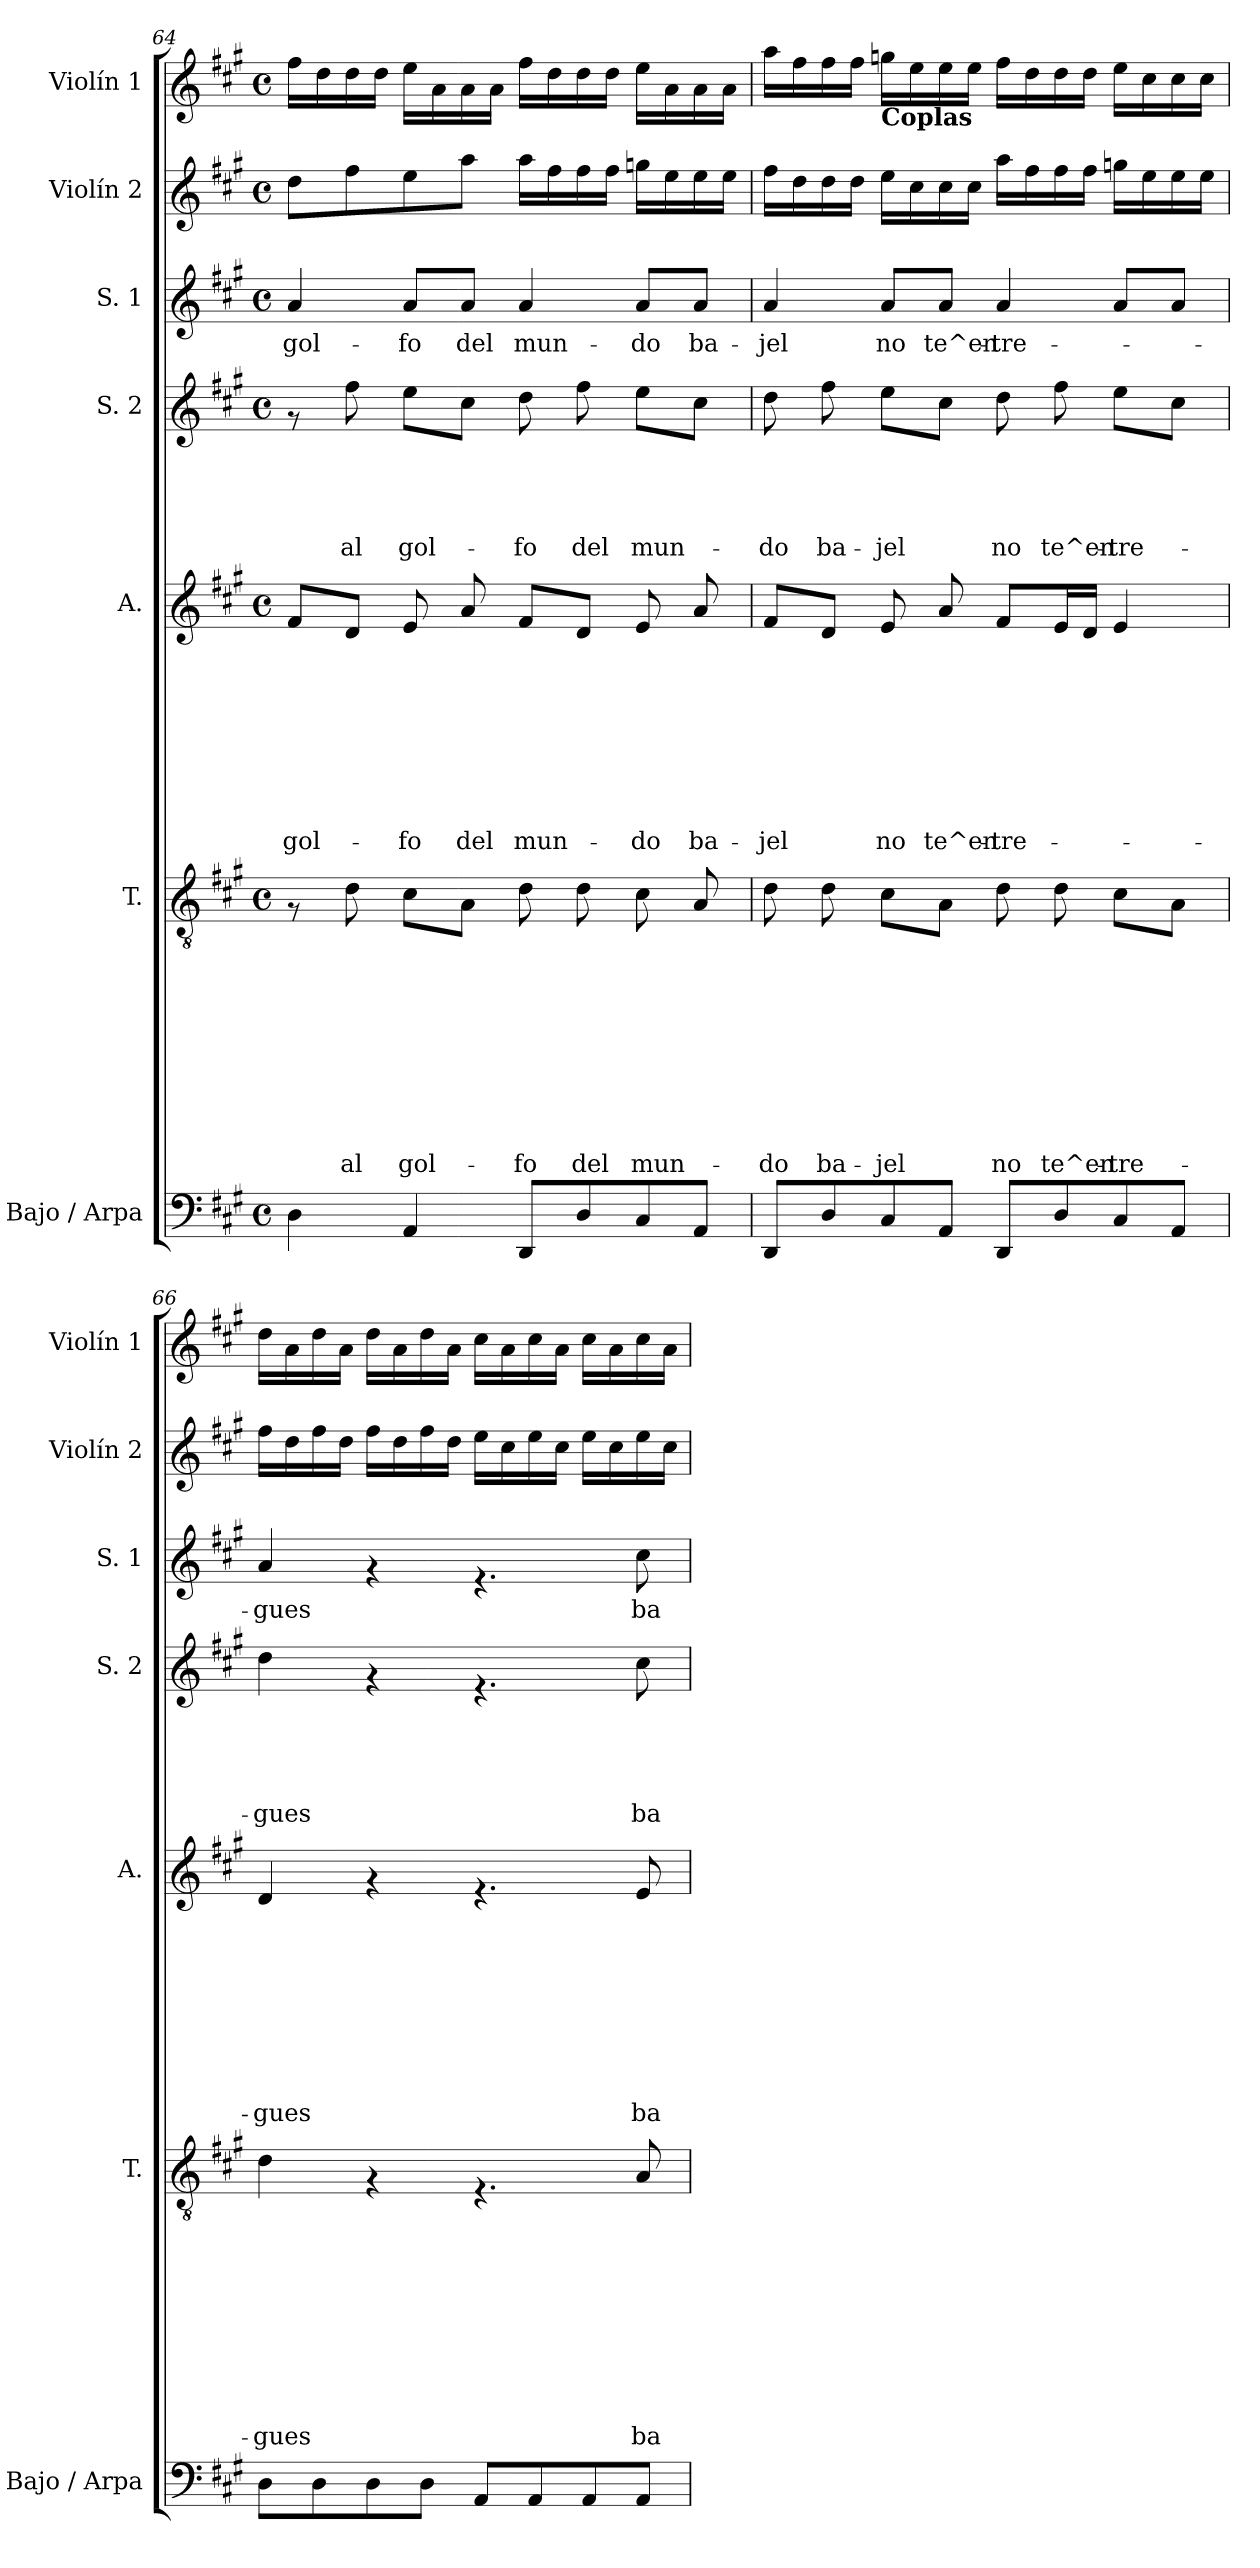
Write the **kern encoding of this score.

**kern	**kern	**text	**text	**text	**text	**text	**text	**text	**text	**text	**text	**kern	**text	**text	**text	**text	**text	**text	**text	**text	**text	**kern	**text	**text	**text	**text	**text	**kern	**text	**kern	**kern
*part7	*part6	*part6	*part6	*part6	*part6	*part6	*part6	*part6	*part6	*part6	*part6	*part5	*part5	*part5	*part5	*part5	*part5	*part5	*part5	*part5	*part5	*part4	*part4	*part4	*part4	*part4	*part4	*part3	*part3	*part2	*part1
*staff7	*staff6	*staff6	*staff6	*staff6	*staff6	*staff6	*staff6	*staff6	*staff6	*staff6	*staff6	*staff5	*staff5	*staff5	*staff5	*staff5	*staff5	*staff5	*staff5	*staff5	*staff5	*staff4	*staff4	*staff4	*staff4	*staff4	*staff4	*staff3	*staff3	*staff2	*staff1
*I"Bajo / Arpa	*I"T.	*	*	*	*	*	*	*	*	*	*	*I"A.	*	*	*	*	*	*	*	*	*	*I"S. 2	*	*	*	*	*	*I"S. 1	*	*I"Violín 2	*I"Violín 1
*I'Bajo / Arpa	*I'T.	*	*	*	*	*	*	*	*	*	*	*I'A.	*	*	*	*	*	*	*	*	*	*I'S. 2	*	*	*	*	*	*I'S. 1	*	*I'Violín 2	*I'Violín 1
!!LO:PB:g=z
*clefF4	*clefGv2	*	*	*	*	*	*	*	*	*	*	*clefG2	*	*	*	*	*	*	*	*	*	*clefG2	*	*	*	*	*	*clefG2	*	*clefG2	*clefG2
*k[f#c#g#]	*k[f#c#g#]	*	*	*	*	*	*	*	*	*	*	*k[f#c#g#]	*	*	*	*	*	*	*	*	*	*k[f#c#g#]	*	*	*	*	*	*k[f#c#g#]	*	*k[f#c#g#]	*k[f#c#g#]
*A:	*A:	*	*	*	*	*	*	*	*	*	*	*A:	*	*	*	*	*	*	*	*	*	*A:	*	*	*	*	*	*A:	*	*A:	*A:
*M4/4	*M4/4	*	*	*	*	*	*	*	*	*	*	*M4/4	*	*	*	*	*	*	*	*	*	*M4/4	*	*	*	*	*	*M4/4	*	*M4/4	*M4/4
*met(c)	*met(c)	*	*	*	*	*	*	*	*	*	*	*met(c)	*	*	*	*	*	*	*	*	*	*met(c)	*	*	*	*	*	*met(c)	*	*met(c)	*met(c)
=64	=64	=64	=64	=64	=64	=64	=64	=64	=64	=64	=64	=64	=64	=64	=64	=64	=64	=64	=64	=64	=64	=64	=64	=64	=64	=64	=64	=64	=64	=64	=64
!	!	!	!	!	!	!	!	!	!	!	!	!	!	!	!	!	!	!	!	!	!LO:LY:b	!	!	!	!	!	!	!	!LO:LY:b	!	!
4D\	8rF	.	.	.	.	.	.	.	.	.	.	8f#/L	.	.	.	.	.	.	.	.	gol-	8rf	.	.	.	.	.	4a/	gol-	8dd\L	16ff#\LL
.	.	.	.	.	.	.	.	.	.	.	.	.	.	.	.	.	.	.	.	.	.	.	.	.	.	.	.	.	.	.	16dd\
!	!	!	!	!	!	!	!	!	!	!	!LO:LY:b	!	!	!	!	!	!	!	!	!	!	!	!	!	!	!	!LO:LY:b	!	!	!	!
.	8d\	.	.	.	.	.	.	.	.	.	al	8d/J	.	.	.	.	.	.	.	.	.	8ff#\	.	.	.	.	al	.	.	8ff#\	16dd\
.	.	.	.	.	.	.	.	.	.	.	.	.	.	.	.	.	.	.	.	.	.	.	.	.	.	.	.	.	.	.	16dd\JJ
!	!	!	!	!	!	!	!	!	!	!	!LO:LY:b	!	!	!	!	!	!	!	!	!	!LO:LY:b	!	!	!	!	!	!LO:LY:b	!	!LO:LY:b	!	!
4AA/	8c#\L	.	.	.	.	.	.	.	.	.	gol-	8e/	.	.	.	.	.	.	.	.	-fo	8ee\L	.	.	.	.	gol-	8a/L	-fo	8ee\	16ee\LL
.	.	.	.	.	.	.	.	.	.	.	.	.	.	.	.	.	.	.	.	.	.	.	.	.	.	.	.	.	.	.	16a\
!	!	!	!	!	!	!	!	!	!	!	!	!	!	!	!	!	!	!	!	!	!LO:LY:b	!	!	!	!	!	!	!	!LO:LY:b	!	!
.	8A\J	.	.	.	.	.	.	.	.	.	.	8a/	.	.	.	.	.	.	.	.	del	8cc#\J	.	.	.	.	.	8a/J	del	8aa\J	16a\
.	.	.	.	.	.	.	.	.	.	.	.	.	.	.	.	.	.	.	.	.	.	.	.	.	.	.	.	.	.	.	16a\JJ
!	!	!	!	!	!	!	!	!	!	!	!LO:LY:b	!	!	!	!	!	!	!	!	!	!LO:LY:b	!	!	!	!	!	!LO:LY:b	!	!LO:LY:b	!	!
8DD/L	8d\	.	.	.	.	.	.	.	.	.	-fo	8f#/L	.	.	.	.	.	.	.	.	mun-	8dd\	.	.	.	.	-fo	4a/	mun-	16aa\LL	16ff#\LL
.	.	.	.	.	.	.	.	.	.	.	.	.	.	.	.	.	.	.	.	.	.	.	.	.	.	.	.	.	.	16ff#\	16dd\
!	!	!	!	!	!	!	!	!	!	!	!LO:LY:b	!	!	!	!	!	!	!	!	!	!	!	!	!	!	!	!LO:LY:b	!	!	!	!
8D/	8d\	.	.	.	.	.	.	.	.	.	del	8d/J	.	.	.	.	.	.	.	.	.	8ff#\	.	.	.	.	del	.	.	16ff#\	16dd\
.	.	.	.	.	.	.	.	.	.	.	.	.	.	.	.	.	.	.	.	.	.	.	.	.	.	.	.	.	.	16ff#\JJ	16dd\JJ
!	!	!	!	!	!	!	!	!	!	!	!LO:LY:b	!	!	!	!	!	!	!	!	!	!LO:LY:b	!	!	!	!	!	!LO:LY:b	!	!LO:LY:b	!	!
8C#/	8c#\	.	.	.	.	.	.	.	.	.	mun-	8e/	.	.	.	.	.	.	.	.	-do	8ee\L	.	.	.	.	mun-	8a/L	-do	16ggn\LL	16ee\LL
.	.	.	.	.	.	.	.	.	.	.	.	.	.	.	.	.	.	.	.	.	.	.	.	.	.	.	.	.	.	16ee\	16a\
!	!	!	!	!	!	!	!	!	!	!	!	!	!	!	!	!	!	!	!	!	!LO:LY:b	!	!	!	!	!	!	!	!LO:LY:b	!	!
8AA/J	8A/	.	.	.	.	.	.	.	.	.	.	8a/	.	.	.	.	.	.	.	.	ba-	8cc#\J	.	.	.	.	.	8a/J	ba-	16ee\	16a\
.	.	.	.	.	.	.	.	.	.	.	.	.	.	.	.	.	.	.	.	.	.	.	.	.	.	.	.	.	.	16ee\JJ	16a\JJ
=65	=65	=65	=65	=65	=65	=65	=65	=65	=65	=65	=65	=65	=65	=65	=65	=65	=65	=65	=65	=65	=65	=65	=65	=65	=65	=65	=65	=65	=65	=65	=65
!	!	!	!	!	!	!	!	!	!	!	!LO:LY:b	!	!	!	!	!	!	!	!	!	!LO:LY:b	!	!	!	!	!	!LO:LY:b	!	!LO:LY:b	!	!
8DD/L	8d\	.	.	.	.	.	.	.	.	.	-do	8f#/L	.	.	.	.	.	.	.	.	-jel	8dd\	.	.	.	.	-do	4a/	-jel	16ff#\LL	16aa\LL
.	.	.	.	.	.	.	.	.	.	.	.	.	.	.	.	.	.	.	.	.	.	.	.	.	.	.	.	.	.	16dd\	16ff#\
!	!	!	!	!	!	!	!	!	!	!	!LO:LY:b	!	!	!	!	!	!	!	!	!	!	!	!	!	!	!	!LO:LY:b	!	!	!	!
8D/	8d\	.	.	.	.	.	.	.	.	.	ba-	8d/J	.	.	.	.	.	.	.	.	.	8ff#\	.	.	.	.	ba-	.	.	16dd\	16ff#\
.	.	.	.	.	.	.	.	.	.	.	.	.	.	.	.	.	.	.	.	.	.	.	.	.	.	.	.	.	.	16dd\JJ	16ff#\JJ
!	!	!	!	!	!	!	!	!	!	!	!	!	!	!	!	!	!	!	!	!	!	!	!	!	!	!	!	!	!	!	!LO:TX:b:B:t=Coplas
!	!	!	!	!	!	!	!	!	!	!	!LO:LY:b	!	!	!	!	!	!	!	!	!	!LO:LY:b	!	!	!	!	!	!LO:LY:b	!	!LO:LY:b	!	!
8C#/	8c#\L	.	.	.	.	.	.	.	.	.	-jel	8e/	.	.	.	.	.	.	.	.	no	8ee\L	.	.	.	.	-jel	8a/L	no	16ee\LL	16ggn\LL
.	.	.	.	.	.	.	.	.	.	.	.	.	.	.	.	.	.	.	.	.	.	.	.	.	.	.	.	.	.	16cc#\	16ee\
!	!	!	!	!	!	!	!	!	!	!	!	!	!	!	!	!	!	!	!	!	!LO:LY:b	!	!	!	!	!	!	!	!LO:LY:b	!	!
8AA/J	8A\J	.	.	.	.	.	.	.	.	.	.	8a/	.	.	.	.	.	.	.	.	te^en-	8cc#\J	.	.	.	.	.	8a/J	te^en-	16cc#\	16ee\
.	.	.	.	.	.	.	.	.	.	.	.	.	.	.	.	.	.	.	.	.	.	.	.	.	.	.	.	.	.	16cc#\JJ	16ee\JJ
!	!	!	!	!	!	!	!	!	!	!	!LO:LY:b	!	!	!	!	!	!	!	!	!	!LO:LY:b	!	!	!	!	!	!LO:LY:b	!	!LO:LY:b	!	!
8DD/L	8d\	.	.	.	.	.	.	.	.	.	no	8f#/L	.	.	.	.	.	.	.	.	-tre-	8dd\	.	.	.	.	no	4a/	-tre-	16aa\LL	16ff#\LL
.	.	.	.	.	.	.	.	.	.	.	.	.	.	.	.	.	.	.	.	.	.	.	.	.	.	.	.	.	.	16ff#\	16dd\
!	!	!	!	!	!	!	!	!	!	!	!LO:LY:b	!	!	!	!	!	!	!	!	!	!	!	!	!	!	!	!LO:LY:b	!	!	!	!
8D/	8d\	.	.	.	.	.	.	.	.	.	te^en-	16e/L	.	.	.	.	.	.	.	.	.	8ff#\	.	.	.	.	te^en-	.	.	16ff#\	16dd\
.	.	.	.	.	.	.	.	.	.	.	.	16d/JJ	.	.	.	.	.	.	.	.	.	.	.	.	.	.	.	.	.	16ff#\JJ	16dd\JJ
!	!	!	!	!	!	!	!	!	!	!	!LO:LY:b	!	!	!	!	!	!	!	!	!	!	!	!	!	!	!	!LO:LY:b	!	!	!	!
8C#/	8c#\L	.	.	.	.	.	.	.	.	.	-tre-	4e/	.	.	.	.	.	.	.	.	.	8ee\L	.	.	.	.	-tre-	8a/L	.	16ggn\LL	16ee\LL
.	.	.	.	.	.	.	.	.	.	.	.	.	.	.	.	.	.	.	.	.	.	.	.	.	.	.	.	.	.	16ee\	16cc#\
8AA/J	8A\J	.	.	.	.	.	.	.	.	.	.	.	.	.	.	.	.	.	.	.	.	8cc#\J	.	.	.	.	.	8a/J	.	16ee\	16cc#\
.	.	.	.	.	.	.	.	.	.	.	.	.	.	.	.	.	.	.	.	.	.	.	.	.	.	.	.	.	.	16ee\JJ	16cc#\JJ
=66	=66	=66	=66	=66	=66	=66	=66	=66	=66	=66	=66	=66	=66	=66	=66	=66	=66	=66	=66	=66	=66	=66	=66	=66	=66	=66	=66	=66	=66	=66	=66
!	!	!	!	!	!	!	!	!	!	!	!LO:LY:b	!	!	!	!	!	!	!	!	!	!LO:LY:b	!	!	!	!	!	!LO:LY:b	!	!LO:LY:b	!	!
8D\L	4d\	.	.	.	.	.	.	.	.	.	-gues	4d/	.	.	.	.	.	.	.	.	-gues	4dd\	.	.	.	.	-gues	4a/	-gues	16ff#\LL	16dd\LL
.	.	.	.	.	.	.	.	.	.	.	.	.	.	.	.	.	.	.	.	.	.	.	.	.	.	.	.	.	.	16dd\	16a\
8D\	.	.	.	.	.	.	.	.	.	.	.	.	.	.	.	.	.	.	.	.	.	.	.	.	.	.	.	.	.	16ff#\	16dd\
.	.	.	.	.	.	.	.	.	.	.	.	.	.	.	.	.	.	.	.	.	.	.	.	.	.	.	.	.	.	16dd\JJ	16a\JJ
8D\	4rF	.	.	.	.	.	.	.	.	.	.	4rf	.	.	.	.	.	.	.	.	.	4rf	.	.	.	.	.	4rf	.	16ff#\LL	16dd\LL
.	.	.	.	.	.	.	.	.	.	.	.	.	.	.	.	.	.	.	.	.	.	.	.	.	.	.	.	.	.	16dd\	16a\
8D\J	.	.	.	.	.	.	.	.	.	.	.	.	.	.	.	.	.	.	.	.	.	.	.	.	.	.	.	.	.	16ff#\	16dd\
.	.	.	.	.	.	.	.	.	.	.	.	.	.	.	.	.	.	.	.	.	.	.	.	.	.	.	.	.	.	16dd\JJ	16a\JJ
8AA/L	4.rF	.	.	.	.	.	.	.	.	.	.	4.rf	.	.	.	.	.	.	.	.	.	4.rf	.	.	.	.	.	4.rf	.	16ee\LL	16cc#\LL
.	.	.	.	.	.	.	.	.	.	.	.	.	.	.	.	.	.	.	.	.	.	.	.	.	.	.	.	.	.	16cc#\	16a\
8AA/	.	.	.	.	.	.	.	.	.	.	.	.	.	.	.	.	.	.	.	.	.	.	.	.	.	.	.	.	.	16ee\	16cc#\
.	.	.	.	.	.	.	.	.	.	.	.	.	.	.	.	.	.	.	.	.	.	.	.	.	.	.	.	.	.	16cc#\JJ	16a\JJ
8AA/	.	.	.	.	.	.	.	.	.	.	.	.	.	.	.	.	.	.	.	.	.	.	.	.	.	.	.	.	.	16ee\LL	16cc#\LL
.	.	.	.	.	.	.	.	.	.	.	.	.	.	.	.	.	.	.	.	.	.	.	.	.	.	.	.	.	.	16cc#\	16a\
!	!	!	!	!	!	!	!	!	!	!	!LO:LY:b	!	!	!	!	!	!	!	!	!	!LO:LY:b	!	!	!	!	!	!LO:LY:b	!	!LO:LY:b	!	!
8AA/J	8A/	.	.	.	.	.	.	.	.	.	ba-	8e/	.	.	.	.	.	.	.	.	ba-	8cc#\	.	.	.	.	ba-	8cc#\	ba-	16ee\	16cc#\
.	.	.	.	.	.	.	.	.	.	.	.	.	.	.	.	.	.	.	.	.	.	.	.	.	.	.	.	.	.	16cc#\JJ	16a\JJ
=	=	=	=	=	=	=	=	=	=	=	=	=	=	=	=	=	=	=	=	=	=	=	=	=	=	=	=	=	=	=	=
*-	*-	*-	*-	*-	*-	*-	*-	*-	*-	*-	*-	*-	*-	*-	*-	*-	*-	*-	*-	*-	*-	*-	*-	*-	*-	*-	*-	*-	*-	*-	*-
